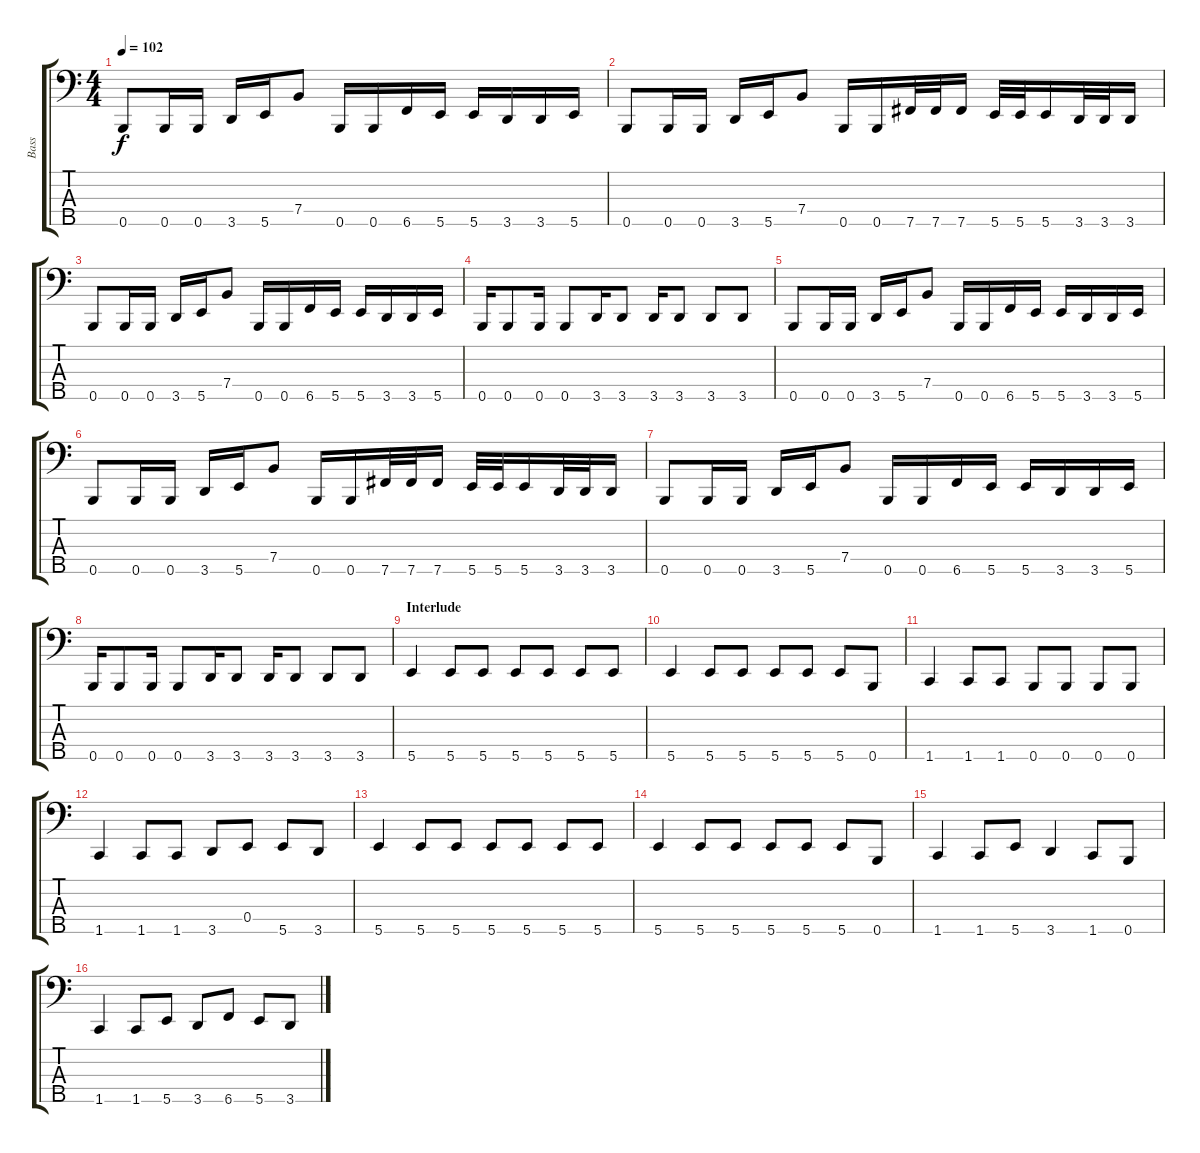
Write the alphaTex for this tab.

\track ("Bass" "Bass") {instrument electricbassfinger}
\staff {score tabs}
\tuning (G2 D2 A1 E1 B0) {hide}
\ts (4 4)
\tempo 102
\clef f4
\ks c
0.5.8{dy f} 0.5.16 0.5.16 3.5.16 5.5.16 7.4.8 0.5.16 0.5.16 6.5.16 5.5.16 5.5.16 3.5.16 3.5.16 5.5.16 |
0.5.8 0.5.16 0.5.16 3.5.16 5.5.16 7.4.8 0.5.16 0.5.16 7.5.32 7.5.32 7.5.16 5.5.32 5.5.32 5.5.16 3.5.32 3.5.32 3.5.16 |
0.5.8 0.5.16 0.5.16 3.5.16 5.5.16 7.4.8 0.5.16 0.5.16 6.5.16 5.5.16 5.5.16 3.5.16 3.5.16 5.5.16 |
0.5.16 0.5.8 0.5.16 0.5.8 3.5.16 3.5.8 3.5.16 3.5.8 3.5.8 3.5.8 |
0.5.8 0.5.16 0.5.16 3.5.16 5.5.16 7.4.8 0.5.16 0.5.16 6.5.16 5.5.16 5.5.16 3.5.16 3.5.16 5.5.16 |
0.5.8 0.5.16 0.5.16 3.5.16 5.5.16 7.4.8 0.5.16 0.5.16 7.5.32 7.5.32 7.5.16 5.5.32 5.5.32 5.5.16 3.5.32 3.5.32 3.5.16 |
0.5.8 0.5.16 0.5.16 3.5.16 5.5.16 7.4.8 0.5.16 0.5.16 6.5.16 5.5.16 5.5.16 3.5.16 3.5.16 5.5.16 |
0.5.16 0.5.8 0.5.16 0.5.8 3.5.16 3.5.8 3.5.16 3.5.8 3.5.8 3.5.8 |
\section ("" "Interlude")
5.5.4 5.5.8 5.5.8 5.5.8 5.5.8 5.5.8 5.5.8 |
5.5.4 5.5.8 5.5.8 5.5.8 5.5.8 5.5.8 0.5.8 |
1.5.4 1.5.8 1.5.8 0.5.8 0.5.8 0.5.8 0.5.8 |
1.5.4 1.5.8 1.5.8 3.5.8 0.4.8 5.5.8 3.5.8 |
5.5.4 5.5.8 5.5.8 5.5.8 5.5.8 5.5.8 5.5.8 |
5.5.4 5.5.8 5.5.8 5.5.8 5.5.8 5.5.8 0.5.8 |
1.5.4 1.5.8 5.5.8 3.5.4 1.5.8 0.5.8 |
1.5.4 1.5.8 5.5.8 3.5.8 6.5.8 5.5.8 3.5.8
